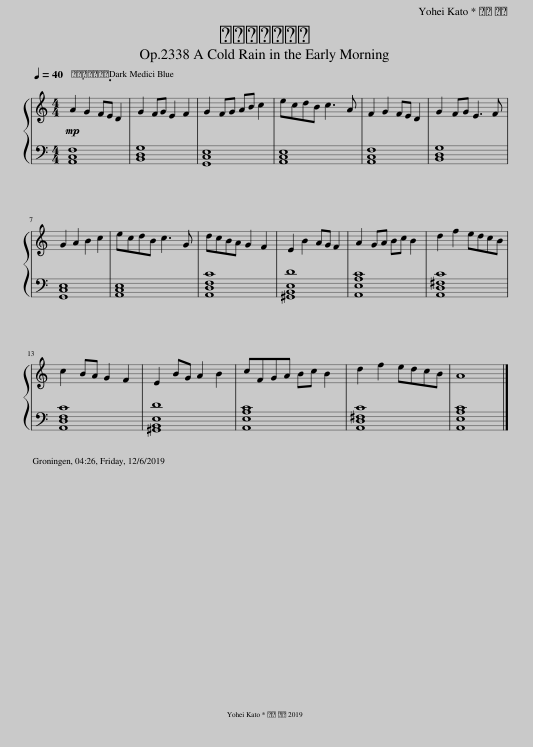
X:1
%%score { 1 | 2 }
L:1/8
Q:1/4=40
M:4/4
I:linebreak $
K:C
V:1 treble
V:2 bass
V:1
!mp! A2 G2 FE D2 | G2 FG E2 F2 | G2 FG AB c2 | ecdB c3 A | F2 G2 FE D2 | %5
 G2 FG E3 F |$ G2 A2 B2 c2 | ecdB c3 G | dcBA G2 F2 | E2 B2 AG F2 | %10
 A2 GA Bc B2 | d2 f2 edcB |$ c2 BA G2 F2 | E2 BG A2 B2 | cFGA Bc B2 | %15
 d2 f2 edcB | A8 |] %17
V:2
 [A,,C,F,]8 | [B,,D,G,]8 | [G,,C,E,]8 | [A,,C,E,]8 | [A,,C,F,]8 | %5
 [B,,D,G,]8 |$ [G,,C,E,]8 | [A,,C,E,]8 | [A,,D,F,C]8 | [^G,,B,,E,D]8 | %10
 [A,,E,A,C]8 | [A,,D,^F,C]8 |$ [A,,D,F,C]8 | [^G,,B,,E,D]8 | [A,,E,A,C]8 | %15
 [A,,D,^F,C]8 | [A,,E,A,C]8 |] %17
